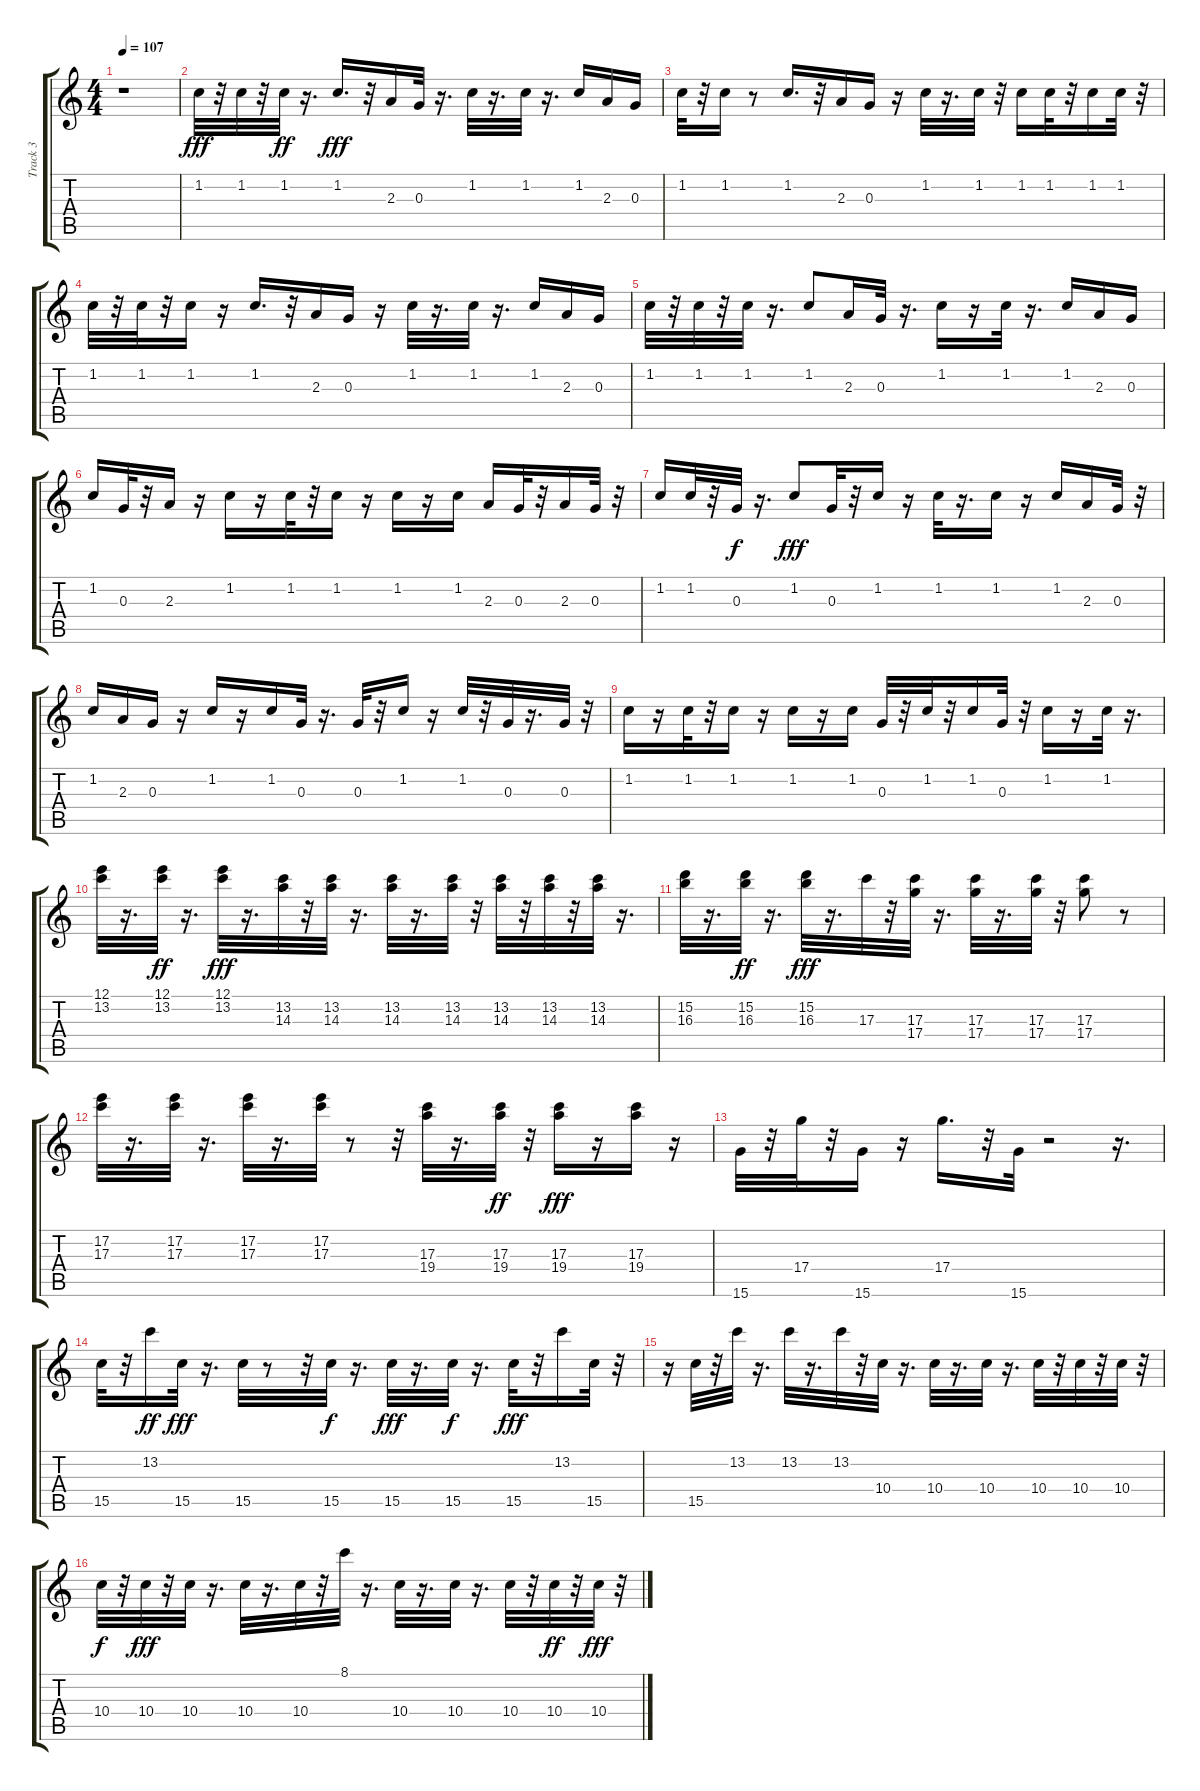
\track ("Track 3" "Track 3") {instrument acousticguitarnylon}
\staff {score tabs}
\tuning (E4 B3 G3 D3 A2 E2) {hide}
\ts (4 4)
\tempo 107
\clef g2
\ks c
r.1{dy fff} |
1.2.32 r.32 1.2.32 r.32 1.2.32{dy ff} r.16{d} 1.2.16{d dy fff} r.32 2.3.16 0.3.32 r.16{d} 1.2.32 r.16{d} 1.2.32 r.16{d} 1.2.16 2.3.16 0.3.16 |
1.2.32 r.32 1.2.16 r.8 1.2.16{d} r.32 2.3.16 0.3.16 r.16 1.2.32 r.16{d} 1.2.32 r.32 1.2.16 1.2.32 r.32 1.2.16 1.2.32 r.32 |
1.2.32 r.32 1.2.32 r.32 1.2.16 r.16 1.2.16{d} r.32 2.3.16 0.3.16 r.16 1.2.32 r.16{d} 1.2.32 r.16{d} 1.2.16 2.3.16 0.3.16 |
1.2.32 r.32 1.2.32 r.32 1.2.32 r.16{d} 1.2.8 2.3.16 0.3.32 r.16{d} 1.2.16 r.16 1.2.32 r.16{d} 1.2.16 2.3.16 0.3.16 |
1.2.16 0.3.32 r.32 2.3.16 r.16 1.2.16 r.16 1.2.32 r.32 1.2.16 r.16 1.2.16 r.16 1.2.16 2.3.16 0.3.32 r.32 2.3.16 0.3.32 r.32 |
1.2.16 1.2.32 r.32 0.3.32{dy f} r.16{d} 1.2.8{dy fff} 0.3.32 r.32 1.2.16 r.16 1.2.32 r.16{d} 1.2.16 r.16 1.2.16 2.3.16 0.3.32 r.32 |
1.2.16 2.3.16 0.3.16 r.16 1.2.16 r.16 1.2.16 0.3.32 r.16{d} 0.3.32 r.32 1.2.16 r.16 1.2.32 r.32 0.3.32 r.16{d} 0.3.32 r.32 |
1.2.16 r.16 1.2.32 r.32 1.2.16 r.16 1.2.16 r.16 1.2.16 0.3.32 r.32 1.2.32 r.32 1.2.16 0.3.32 r.32 1.2.16 r.16 1.2.32 r.16{d} |
(12.1 13.2).32 r.16{d} (12.1 13.2).32{dy ff} r.16{d} (12.1 13.2).32{dy fff} r.16{d} (13.2 14.3).32 r.32 (13.2 14.3).32 r.16{d} (13.2 14.3).32 r.16{d} (13.2 14.3).32 r.32 (13.2 14.3).32 r.32 (13.2 14.3).32 r.32 (13.2 14.3).32 r.16{d} |
(15.2 16.3).32 r.16{d} (15.2 16.3).32{dy ff} r.16{d} (15.2 16.3).32{dy fff} r.16{d} 17.3.32 r.32 (17.3 17.4).32 r.16{d} (17.3 17.4).32 r.16{d} (17.3 17.4).32 r.32 (17.3 17.4).8 r.8 |
(17.2 17.3).32 r.16{d} (17.2 17.3).32 r.16{d} (17.2 17.3).32 r.16{d} (17.2 17.3).32 r.8 r.32 (17.3 19.4).32 r.16{d} (17.3 19.4).32{dy ff} r.32 (17.3 19.4).16{dy fff} r.16 (17.3 19.4).16 r.16 |
15.6.32 r.32 17.4.32 r.32 15.6.16 r.16 17.4.16{d} r.32 15.6.32 r.2 r.16{d} |
15.5.32 r.32 13.2.16{dy ff} 15.5.32{dy fff} r.16{d} 15.5.32 r.8 r.32 15.5.32{dy f} r.16{d} 15.5.32{dy fff} r.16{d} 15.5.32{dy f} r.16{d} 15.5.32{dy fff} r.32 13.2.16 15.5.32 r.32 |
r.16 15.5.32 r.32 13.2.32 r.16{d} 13.2.32 r.16{d} 13.2.32 r.32 10.4.32 r.16{d} 10.4.32 r.16{d} 10.4.32 r.16{d} 10.4.32 r.32 10.4.32 r.32 10.4.32 r.32 |
10.4.32{dy f} r.32 10.4.32{dy fff} r.32 10.4.32 r.16{d} 10.4.32 r.16{d} 10.4.32 r.32 8.1.32 r.16{d} 10.4.32 r.16{d} 10.4.32 r.16{d} 10.4.32 r.32 10.4.32{dy ff} r.32 10.4.32{dy fff} r.32
